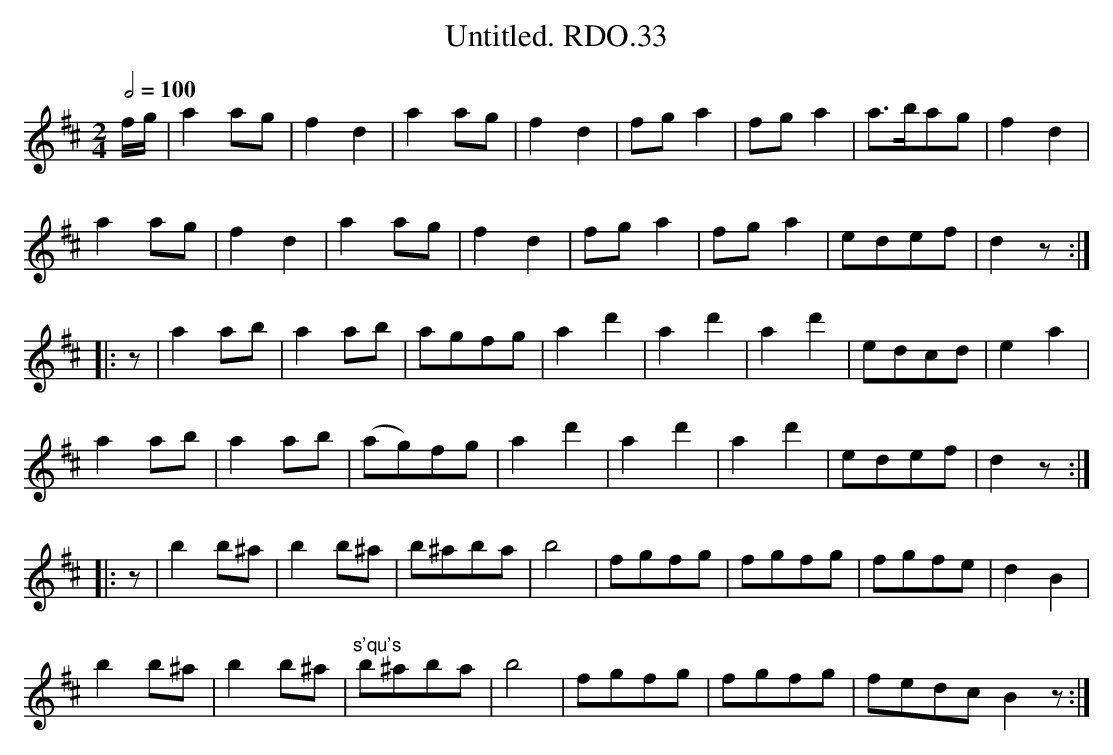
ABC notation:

X:1
T:Untitled. RDO.33
M:2/4
L:1/8
Q:1/2=100
K:D
f/g/|a2ag|f2d2|a2ag|f2d2|fga2|fga2|a>bag|f2d2|
a2ag|f2d2|a2ag|f2d2|fga2|fga2|edef|d2z:|
|:z|a2ab|a2ab|agfg|a2d'2|a2d'2|a2d'2|edcd|e2a2|
a2ab|a2ab|(ag)fg|a2d'2|a2d'2|a2d'2|edef|d2z:|
|:z|b2b^a|b2b^a|b^aba|b4|fgfg|fgfg|fgfe|d2B2|
b2b^a|b2b^a|"s'qu's"b^aba|b4|fgfg|fgfg|fedcB2z:|
